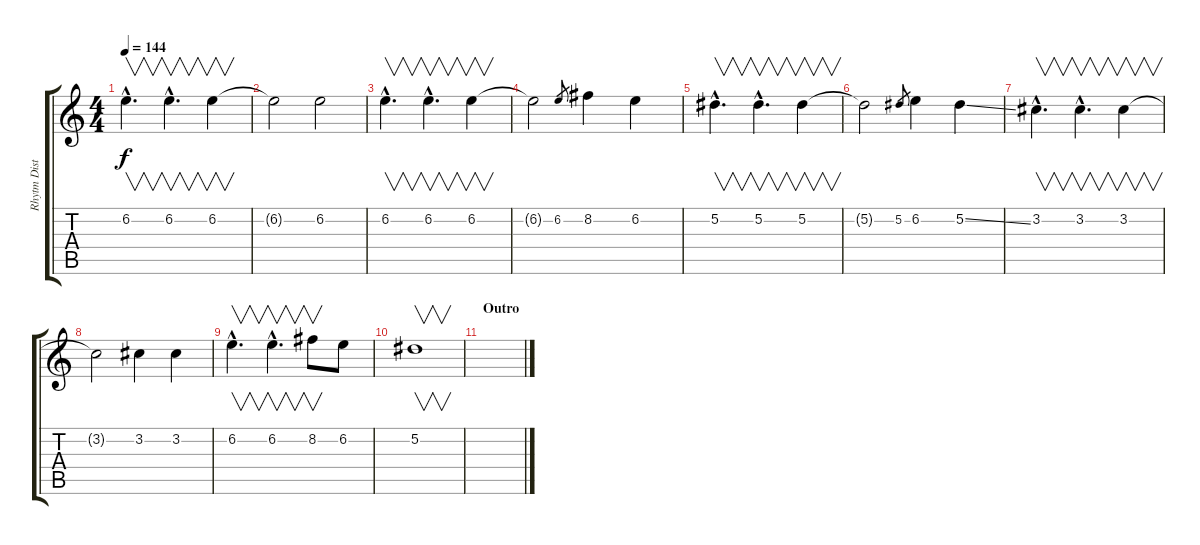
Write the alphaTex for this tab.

\track ("Rhytm Distortion" "Rhytm Dist") {instrument overdrivenguitar}
\staff {score tabs}
\tuning (Eb4 Bb3 Gb3 Db3 Ab2 Eb2) {hide}
\ts (4 4)
\tempo 144
\clef g2
\ks c
6.2{hac}.4{v d dy f} 6.2{hac}.4{v d} 6.2.4{v} |
6.2{t}.2 6.2.2 |
6.2{hac}.4{v d} 6.2{hac}.4{v d} 6.2.4{v} |
6.2{t}.2 6.2.8{gr} 8.2.4 6.2.4 |
5.2{hac}.4{v d} 5.2{hac}.4{v d} 5.2.4{v} |
5.2{t}.2 5.2.8{gr} 6.2.4 5.2{ss}.4 |
3.2{hac}.4{v d} 3.2{hac}.4{v d} 3.2.4{v} |
3.2{t}.2 3.2.4 3.2.4 |
6.2{hac}.4{v d} 6.2{hac}.4{v d} 8.2.8{v} 6.2.8 |
5.2.1{v} |
\section ("" "Outro")
